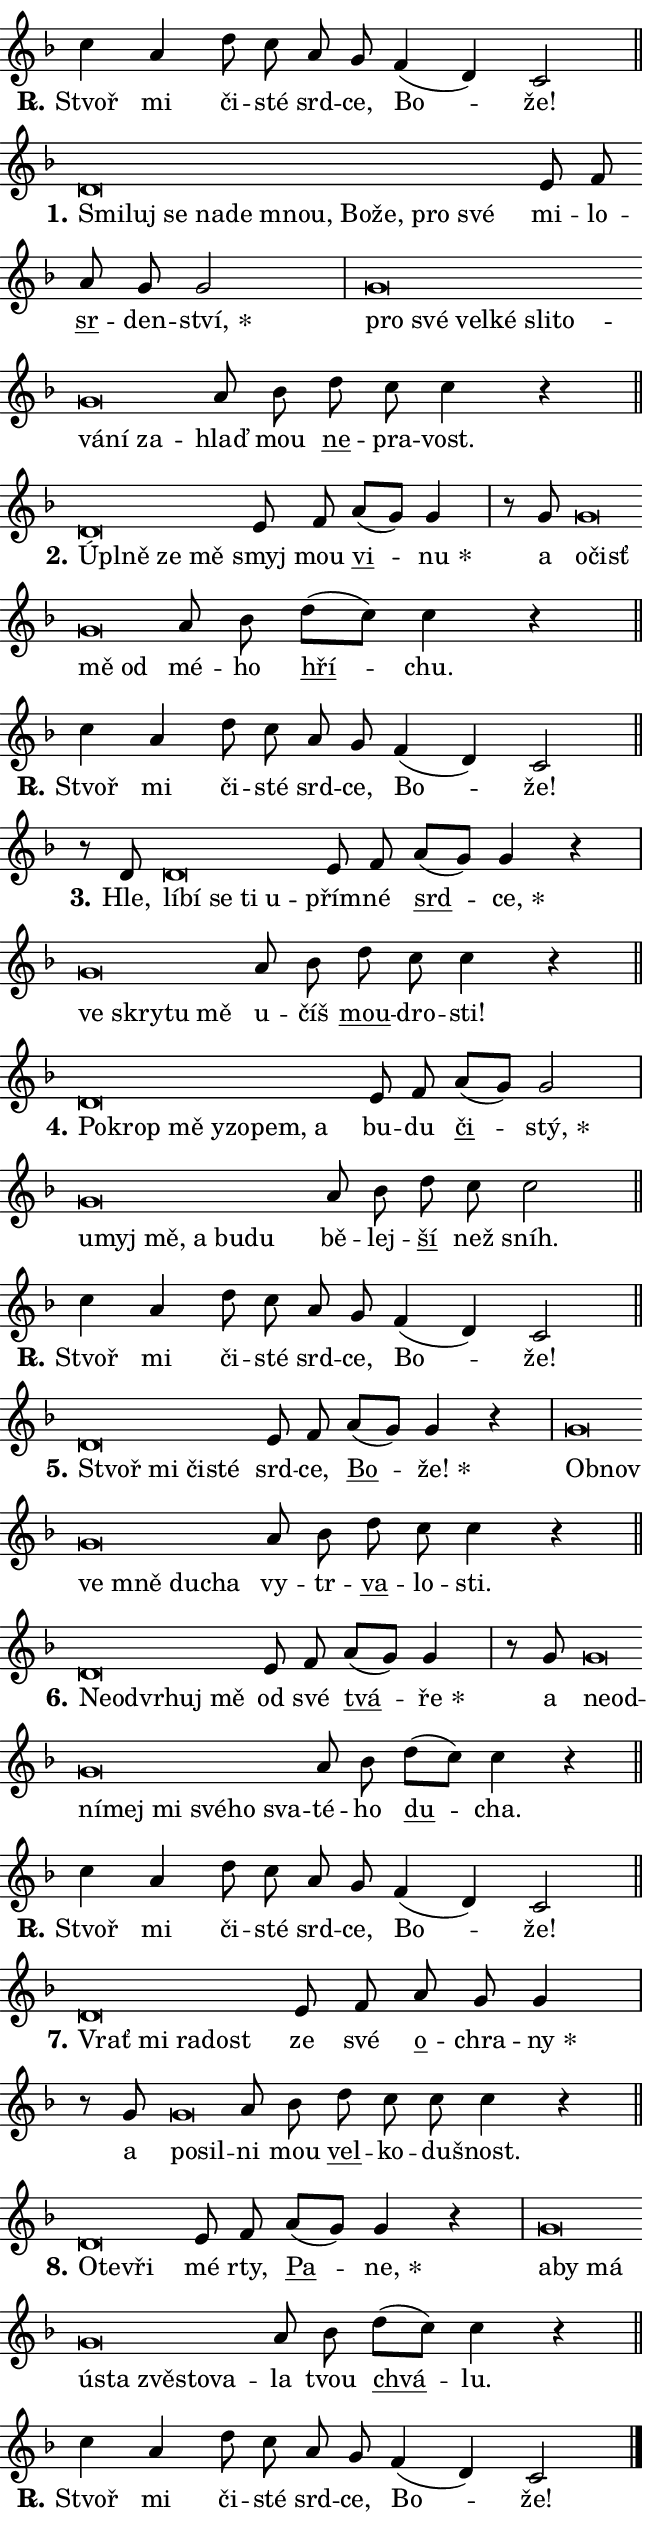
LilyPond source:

\version "2.24.0"
\header { tagline = "" }
\paper {
  indent = 0\cm
  top-margin = 0\cm
  right-margin = 0.13\cm % to fit lyric hyphens
  bottom-margin = 0\cm
  left-margin = 0\cm
  paper-width = 11\cm
  page-breaking = #ly:one-page-breaking
  system-system-spacing.basic-distance = #11
  score-system-spacing.basic-distance = #11
  ragged-last = ##f
}


%% Author: Thomas Morley
%% https://lists.gnu.org/archive/html/lilypond-user/2020-05/msg00002.html
#(define (line-position grob)
"Returns position of @var[grob} in current system:
   @code{'start}, if at first time-step
   @code{'end}, if at last time-step
   @code{'middle} otherwise
"
  (let* ((col (ly:item-get-column grob))
         (ln (ly:grob-object col 'left-neighbor))
         (rn (ly:grob-object col 'right-neighbor))
         (col-to-check-left (if (ly:grob? ln) ln col))
         (col-to-check-right (if (ly:grob? rn) rn col))
         (break-dir-left
           (and
             (ly:grob-property col-to-check-left 'non-musical #f)
             (ly:item-break-dir col-to-check-left)))
         (break-dir-right
           (and
             (ly:grob-property col-to-check-right 'non-musical #f)
             (ly:item-break-dir col-to-check-right))))
        (cond ((eqv? 1 break-dir-left) 'start)
              ((eqv? -1 break-dir-right) 'end)
              (else 'middle))))

#(define (tranparent-at-line-position vctor)
  (lambda (grob)
  "Relying on @code{line-position} select the relevant enry from @var{vctor}.
Used to determine transparency,"
    (case (line-position grob)
      ((end) (not (vector-ref vctor 0)))
      ((middle) (not (vector-ref vctor 1)))
      ((start) (not (vector-ref vctor 2))))))

noteHeadBreakVisibility =
#(define-music-function (break-visibility)(vector?)
"Makes @code{NoteHead}s transparent relying on @var{break-visibility}"
#{
  \override NoteHead.transparent =
    #(tranparent-at-line-position break-visibility)
#})

#(define delete-ledgers-for-transparent-note-heads
  (lambda (grob)
    "Reads whether a @code{NoteHead} is transparent.
If so this @code{NoteHead} is removed from @code{'note-heads} from
@var{grob}, which is supposed to be @code{LedgerLineSpanner}.
As a result ledgers are not printed for this @code{NoteHead}"
    (let* ((nhds-array (ly:grob-object grob 'note-heads))
           (nhds-list
             (if (ly:grob-array? nhds-array)
                 (ly:grob-array->list nhds-array)
                 '()))
           ;; Relies on the transparent-property being done before
           ;; Staff.LedgerLineSpanner.after-line-breaking is executed.
           ;; This is fragile ...
           (to-keep
             (remove
               (lambda (nhd)
                 (ly:grob-property nhd 'transparent #f))
               nhds-list)))
      ;; TODO find a better method to iterate over grob-arrays, similiar
      ;; to filter/remove etc for lists
      ;; For now rebuilt from scratch
      (set! (ly:grob-object grob 'note-heads)  '())
      (for-each
        (lambda (nhd)
          (ly:pointer-group-interface::add-grob grob 'note-heads nhd))
        to-keep))))

squashNotes = {
  \override NoteHead.X-extent = #'(-0.2 . 0.2)
  \override NoteHead.Y-extent = #'(-0.75 . 0)
  \override NoteHead.stencil =
    #(lambda (grob)
       (let ((pos (ly:grob-property grob 'staff-position)))
         (begin
           (if (< pos -7) (display "ERROR: Lower brevis then expected\n") (display ""))
           (if (<= pos -6) ly:text-interface::print ly:note-head::print))))
}
unSquashNotes = {
  \revert NoteHead.X-extent
  \revert NoteHead.Y-extent
  \revert NoteHead.stencil
}

hideNotes = \noteHeadBreakVisibility #begin-of-line-visible
unHideNotes = \noteHeadBreakVisibility #all-visible

% work-around for resetting accidentals
% https://lilypond.org/doc/v2.23/Documentation/notation/displaying-rhythms#unmetered-music
cadenzaMeasure = {
  \cadenzaOff
  \partial 1024 s1024
  \cadenzaOn
}

#(define-markup-command (accent layout props text) (markup?)
  "Underline accented syllable"
  (interpret-markup layout props
    #{\markup \override #'(offset . 4.3) \underline { #text }#}))

responsum = \markup \concat {
  "R" \hspace #-1.05 \path #0.1 #'((moveto 0 0.07) (lineto 0.9 0.8)) \hspace #0.05 "."
}

spaceSize = #0.6828661417322834 % exact space size for TeX Gyre Schola

\layout {
  \context {
    \Staff
    \remove "Time_signature_engraver"
    \override LedgerLineSpanner.after-line-breaking = #delete-ledgers-for-transparent-note-heads
  }
  \context {
    \Lyrics {
      \override LyricSpace.minimum-distance = \spaceSize
      \override LyricText.font-name = #"TeX Gyre Schola"
      \override LyricText.font-size = 1
      \override StanzaNumber.font-name = #"TeX Gyre Schola Bold"
      \override StanzaNumber.font-size = 1
    }
  }
  \context {
    \Score 
    \override NoteHead.text =
      #(lambda (grob) 
        (let ((pos (ly:grob-property grob 'staff-position)))
          #{\markup {
            \combine
              \halign #-0.55 \raise #(if (= pos -6) 0 0.5) \override #'(thickness . 2) \draw-line #'(3.2 . 0)
              \musicglyph "noteheads.sM1"
          }#}))
  }
}

% magnetic-lyrics.ily
%
%   written by
%     Jean Abou Samra <jean@abou-samra.fr>
%     Werner Lemberg <wl@gnu.org>
%
%   adapted by
%     Jiri Hon <jiri.hon@gmail.com>
%
% Version 2022-Apr-15

% https://www.mail-archive.com/lilypond-user@gnu.org/msg149350.html

#(define (Left_hyphen_pointer_engraver context)
   "Collect syllable-hyphen-syllable occurrences in lyrics and store
them in properties.  This engraver only looks to the left.  For
example, if the lyrics input is @code{foo -- bar}, it does the
following.

@itemize @bullet
@item
Set the @code{text} property of the @code{LyricHyphen} grob between
@q{foo} and @q{bar} to @code{foo}.

@item
Set the @code{left-hyphen} property of the @code{LyricText} grob with
text @q{foo} to the @code{LyricHyphen} grob between @q{foo} and
@q{bar}.
@end itemize

Use this auxiliary engraver in combination with the
@code{lyric-@/text::@/apply-@/magnetic-@/offset!} hook."
   (let ((hyphen #f)
         (text #f))
     (make-engraver
      (acknowledgers
       ((lyric-syllable-interface engraver grob source-engraver)
        (set! text grob)))
      (end-acknowledgers
       ((lyric-hyphen-interface engraver grob source-engraver)
        ;(when (not (grob::has-interface grob 'lyric-space-interface))
          (set! hyphen grob)));)
      ((stop-translation-timestep engraver)
       (when (and text hyphen)
         (ly:grob-set-object! text 'left-hyphen hyphen))
       (set! text #f)
       (set! hyphen #f)))))

#(define (lyric-text::apply-magnetic-offset! grob)
   "If the space between two syllables is less than the value in
property @code{LyricText@/.details@/.squash-threshold}, move the right
syllable to the left so that it gets concatenated with the left
syllable.

Use this function as a hook for
@code{LyricText@/.after-@/line-@/breaking} if the
@code{Left_@/hyphen_@/pointer_@/engraver} is active."
   (let ((hyphen (ly:grob-object grob 'left-hyphen #f)))
     (when hyphen
       (let ((left-text (ly:spanner-bound hyphen LEFT)))
         (when (grob::has-interface left-text 'lyric-syllable-interface)
           (let* ((common (ly:grob-common-refpoint grob left-text X))
                  (this-x-ext (ly:grob-extent grob common X))
                  (left-x-ext
                   (begin
                     ;; Trigger magnetism for left-text.
                     (ly:grob-property left-text 'after-line-breaking)
                     (ly:grob-extent left-text common X)))
                  ;; `delta` is the gap width between two syllables.
                  (delta (- (interval-start this-x-ext)
                            (interval-end left-x-ext)))
                  (details (ly:grob-property grob 'details))
                  (threshold (assoc-get 'squash-threshold details 0.2)))
             (when (< delta threshold)
               (let* (;; We have to manipulate the input text so that
                      ;; ligatures crossing syllable boundaries are not
                      ;; disabled.  For languages based on the Latin
                      ;; script this is essentially a beautification.
                      ;; However, for non-Western scripts it can be a
                      ;; necessity.
                      (lt (ly:grob-property left-text 'text))
                      (rt (ly:grob-property grob 'text))
                      (is-space (grob::has-interface hyphen 'lyric-space-interface))
                      (space (if is-space " " ""))
                      (extra-delta (if is-space spaceSize 0))
                      ;; Append new syllable.
                      (ltrt-space (if (and (string? lt) (string? rt))
                                (string-append lt space rt)
                                (make-concat-markup (list lt space rt))))
                      ;; Right-align `ltrt` to the right side.
                      (ltrt-space-markup (grob-interpret-markup
                               grob
                               (make-translate-markup
                                (cons (interval-length this-x-ext) 0)
                                (make-right-align-markup ltrt-space)))))
                 (begin
                   ;; Don't print `left-text`.
                   (ly:grob-set-property! left-text 'stencil #f)
                   ;; Set text and stencil (which holds all collected
                   ;; syllables so far) and shift it to the left.
                   (ly:grob-set-property! grob 'text ltrt-space)
                   (ly:grob-set-property! grob 'stencil ltrt-space-markup)
                   (ly:grob-translate-axis! grob (- (- delta extra-delta)) X))))))))))


#(define (lyric-hyphen::displace-bounds-first grob)
   ;; Make very sure this callback isn't triggered too early.
   (let ((left (ly:spanner-bound grob LEFT))
         (right (ly:spanner-bound grob RIGHT)))
     (ly:grob-property left 'after-line-breaking)
     (ly:grob-property right 'after-line-breaking)
     (ly:lyric-hyphen::print grob)))

squashThreshold = #0.4

\layout {
  \context {
    \Lyrics
    \consists #Left_hyphen_pointer_engraver
    \override LyricText.after-line-breaking =
      #lyric-text::apply-magnetic-offset!
    \override LyricHyphen.stencil = #lyric-hyphen::displace-bounds-first
    \override LyricText.details.squash-threshold = \squashThreshold
    \override LyricHyphen.minimum-distance = 0
    \override LyricHyphen.minimum-length = \squashThreshold
  }
}

squashText = \override LyricText.details.squash-threshold = 9999
unSquashText = \override LyricText.details.squash-threshold = \squashThreshold

leftText = \override LyricText.self-alignment-X = #LEFT
unLeftText = \revert LyricText.self-alignment-X

starOffset = #(lambda (grob) 
                (let ((x_offset (ly:self-alignment-interface::aligned-on-x-parent grob)))
                  (if (= x_offset 0) 0 (+ x_offset 1.2))))

star = #(define-music-function (syllable)(string?)
"Append star separator at the end of a syllable"
#{
  \once \override LyricText.X-offset = #starOffset
  \lyricmode { \markup {
    #syllable
    \override #'((font-name . "TeX Gyre Schola Bold")) \hspace #0.2 \lower #0.65 \larger "*"
  } }
#})

starAccent = #(define-music-function (syllable)(string?)
"Append star separator at the end of a syllable and make accent"
#{
  \once \override LyricText.X-offset = #starOffset
  \lyricmode { \markup {
    \accent #syllable
    \override #'((font-name . "TeX Gyre Schola Bold")) \hspace #0.2 \lower #0.65 \larger "*"
  } }
#})

breath = #(define-music-function (syllable)(string?)
"Append breathing indicator at the end of a syllable"
#{
  \lyricmode { \markup { #syllable "+" } }
#})

optionalBreath = #(define-music-function (syllable)(string?)
"Append optional breathing indicator at the end of a syllable"
#{
  \lyricmode { \markup { #syllable "(+)" } }
#})


\score {
    <<
        \new Voice = "melody" { \cadenzaOn \key f \major \relative { c''4 a d8 c a g \bar "" f4( d) c2 \cadenzaMeasure \bar "||" \break } }
        \new Lyrics \lyricsto "melody" { \lyricmode { \set stanza = \responsum
Stvoř mi či -- sté srd -- ce, Bo -- že! } }
    >>
    \layout {}
}

\score {
    <<
        \new Voice = "melody" { \cadenzaOn \key f \major \relative { \squashNotes d'\breve*1/16 \hideNotes \breve*1/16 \bar "" \breve*1/16 \bar "" \breve*1/16 \bar "" \breve*1/16 \bar "" \breve*1/16 \bar "" \breve*1/16 \bar "" \breve*1/16 \bar "" \breve*1/16 \breve*1/16 \bar "" \unHideNotes \unSquashNotes e8 f \bar "" a g g2 \cadenzaMeasure \bar "|" \squashNotes g\breve*1/16 \hideNotes \breve*1/16 \bar "" \breve*1/16 \bar "" \breve*1/16 \bar "" \breve*1/16 \bar "" \breve*1/16 \bar "" \breve*1/16 \bar "" \breve*1/16 \breve*1/16 \bar "" \unHideNotes \unSquashNotes a8 bes \bar "" d c c4 r \cadenzaMeasure \bar "||" \break } }
        \new Lyrics \lyricsto "melody" { \lyricmode { \set stanza = "1."
\leftText Smi -- \squashText luj se na -- de mnou, Bo -- že, pro své \unLeftText \unSquashText mi -- lo -- \markup \accent sr -- den -- \star ství, \leftText pro \squashText své vel -- ké sli -- to -- vá -- ní za -- \unLeftText \unSquashText hlaď mou \markup \accent ne -- pra -- vost. } }
    >>
    \layout {}
}

\score {
    <<
        \new Voice = "melody" { \cadenzaOn \key f \major \relative { \squashNotes d'\breve*1/16 \hideNotes \breve*1/16 \bar "" \breve*1/16 \breve*1/16 \bar "" \unHideNotes \unSquashNotes e8 f \bar "" a[( g)] g4 \cadenzaMeasure \bar "|" r8 g8 \squashNotes g\breve*1/16 \hideNotes \breve*1/16 \bar "" \breve*1/16 \breve*1/16 \bar "" \unHideNotes \unSquashNotes a8 bes \bar "" d[( c)] c4 r \cadenzaMeasure \bar "||" \break } }
        \new Lyrics \lyricsto "melody" { \lyricmode { \set stanza = "2."
\leftText Úpl -- \squashText ně ze mě \unLeftText \unSquashText smyj mou \markup \accent vi -- \star nu a \leftText o -- \squashText čisť mě od \unLeftText \unSquashText mé -- ho \markup \accent hří -- chu. } }
    >>
    \layout {}
}

\score {
    <<
        \new Voice = "melody" { \cadenzaOn \key f \major \relative { c''4 a d8 c a g \bar "" f4( d) c2 \cadenzaMeasure \bar "||" \break } }
        \new Lyrics \lyricsto "melody" { \lyricmode { \set stanza = \responsum
Stvoř mi či -- sté srd -- ce, Bo -- že! } }
    >>
    \layout {}
}

\score {
    <<
        \new Voice = "melody" { \cadenzaOn \key f \major \relative { r8 d'8 \squashNotes d\breve*1/16 \hideNotes \breve*1/16 \bar "" \breve*1/16 \bar "" \breve*1/16 \breve*1/16 \bar "" \unHideNotes \unSquashNotes e8 f \bar "" a[( g)] g4 r \cadenzaMeasure \bar "|" \squashNotes g\breve*1/16 \hideNotes \breve*1/16 \bar "" \breve*1/16 \breve*1/16 \bar "" \unHideNotes \unSquashNotes a8 bes \bar "" d c c4 r \cadenzaMeasure \bar "||" \break } }
        \new Lyrics \lyricsto "melody" { \lyricmode { \set stanza = "3."
Hle, \leftText lí -- \squashText bí se ti u -- \unLeftText \unSquashText přím -- né \markup \accent srd -- \star ce, \leftText ve \squashText skry -- tu mě \unLeftText \unSquashText u -- číš \markup \accent mou -- dro -- sti! } }
    >>
    \layout {}
}

\score {
    <<
        \new Voice = "melody" { \cadenzaOn \key f \major \relative { \squashNotes d'\breve*1/16 \hideNotes \breve*1/16 \bar "" \breve*1/16 \bar "" \breve*1/16 \bar "" \breve*1/16 \bar "" \breve*1/16 \breve*1/16 \bar "" \unHideNotes \unSquashNotes e8 f \bar "" a[( g)] g2 \cadenzaMeasure \bar "|" \squashNotes g\breve*1/16 \hideNotes \breve*1/16 \bar "" \breve*1/16 \bar "" \breve*1/16 \bar "" \breve*1/16 \breve*1/16 \bar "" \unHideNotes \unSquashNotes a8 bes \bar "" d c c2 \cadenzaMeasure \bar "||" \break } }
        \new Lyrics \lyricsto "melody" { \lyricmode { \set stanza = "4."
\leftText Po -- \squashText krop mě y -- zo -- pem, a \unLeftText \unSquashText bu -- du \markup \accent či -- \star stý, \leftText u -- \squashText myj mě, a bu -- du \unLeftText \unSquashText bě -- lej -- \markup \accent ší než sníh. } }
    >>
    \layout {}
}

\score {
    <<
        \new Voice = "melody" { \cadenzaOn \key f \major \relative { c''4 a d8 c a g \bar "" f4( d) c2 \cadenzaMeasure \bar "||" \break } }
        \new Lyrics \lyricsto "melody" { \lyricmode { \set stanza = \responsum
Stvoř mi či -- sté srd -- ce, Bo -- že! } }
    >>
    \layout {}
}

\score {
    <<
        \new Voice = "melody" { \cadenzaOn \key f \major \relative { \squashNotes d'\breve*1/16 \hideNotes \breve*1/16 \bar "" \breve*1/16 \breve*1/16 \bar "" \unHideNotes \unSquashNotes e8 f \bar "" a[( g)] g4 r \cadenzaMeasure \bar "|" \squashNotes g\breve*1/16 \hideNotes \breve*1/16 \bar "" \breve*1/16 \bar "" \breve*1/16 \bar "" \breve*1/16 \breve*1/16 \bar "" \unHideNotes \unSquashNotes a8 bes \bar "" d c c4 r \cadenzaMeasure \bar "||" \break } }
        \new Lyrics \lyricsto "melody" { \lyricmode { \set stanza = "5."
\leftText Stvoř \squashText mi či -- sté \unLeftText \unSquashText srd -- ce, \markup \accent Bo -- \star že! \leftText Ob -- \squashText nov ve mně du -- cha \unLeftText \unSquashText vy -- tr -- \markup \accent va -- lo -- sti. } }
    >>
    \layout {}
}

\score {
    <<
        \new Voice = "melody" { \cadenzaOn \key f \major \relative { \squashNotes d'\breve*1/16 \hideNotes \breve*1/16 \bar "" \breve*1/16 \bar "" \breve*1/16 \breve*1/16 \bar "" \unHideNotes \unSquashNotes e8 f \bar "" a[( g)] g4 \cadenzaMeasure \bar "|" r8 g8 \squashNotes g\breve*1/16 \hideNotes \breve*1/16 \bar "" \breve*1/16 \bar "" \breve*1/16 \bar "" \breve*1/16 \bar "" \breve*1/16 \bar "" \breve*1/16 \breve*1/16 \bar "" \unHideNotes \unSquashNotes a8 bes \bar "" d[( c)] c4 r \cadenzaMeasure \bar "||" \break } }
        \new Lyrics \lyricsto "melody" { \lyricmode { \set stanza = "6."
\leftText Ne -- \squashText od -- vr -- huj mě \unLeftText \unSquashText od své \markup \accent tvá -- \star ře a \leftText ne -- \squashText od -- ní -- mej mi své -- ho sva -- \unLeftText \unSquashText té -- ho \markup \accent du -- cha. } }
    >>
    \layout {}
}

\score {
    <<
        \new Voice = "melody" { \cadenzaOn \key f \major \relative { c''4 a d8 c a g \bar "" f4( d) c2 \cadenzaMeasure \bar "||" \break } }
        \new Lyrics \lyricsto "melody" { \lyricmode { \set stanza = \responsum
Stvoř mi či -- sté srd -- ce, Bo -- že! } }
    >>
    \layout {}
}

\score {
    <<
        \new Voice = "melody" { \cadenzaOn \key f \major \relative { \squashNotes d'\breve*1/16 \hideNotes \breve*1/16 \bar "" \breve*1/16 \breve*1/16 \bar "" \unHideNotes \unSquashNotes e8 f \bar "" a g g4 \cadenzaMeasure \bar "|" r8 g8 \squashNotes g\breve*1/16 \hideNotes \breve*1/16 \bar "" \unHideNotes \unSquashNotes a8 bes \bar "" d c c c4 r \cadenzaMeasure \bar "||" \break } }
        \new Lyrics \lyricsto "melody" { \lyricmode { \set stanza = "7."
\leftText Vrať \squashText mi ra -- dost \unLeftText \unSquashText ze své \markup \accent o -- chra -- \star ny a \leftText po -- \squashText sil -- \unLeftText \unSquashText ni mou \markup \accent vel -- ko -- du -- šnost. } }
    >>
    \layout {}
}

\score {
    <<
        \new Voice = "melody" { \cadenzaOn \key f \major \relative { \squashNotes d'\breve*1/16 \hideNotes \breve*1/16 \breve*1/16 \bar "" \unHideNotes \unSquashNotes e8 f \bar "" a[( g)] g4 r \cadenzaMeasure \bar "|" \squashNotes g\breve*1/16 \hideNotes \breve*1/16 \bar "" \breve*1/16 \bar "" \breve*1/16 \bar "" \breve*1/16 \bar "" \breve*1/16 \bar "" \breve*1/16 \breve*1/16 \bar "" \unHideNotes \unSquashNotes a8 bes \bar "" d[( c)] c4 r \cadenzaMeasure \bar "||" \break } }
        \new Lyrics \lyricsto "melody" { \lyricmode { \set stanza = "8."
\leftText O -- \squashText te -- vři \unLeftText \unSquashText mé rty, \markup \accent Pa -- \star ne, \leftText a -- \squashText by má ú -- sta zvě -- sto -- va -- \unLeftText \unSquashText la tvou \markup \accent chvá -- lu. } }
    >>
    \layout {}
}

\score {
    <<
        \new Voice = "melody" { \cadenzaOn \key f \major \relative { c''4 a d8 c a g \bar "" f4( d) c2 \cadenzaMeasure \bar "||" \break } \bar "|." }
        \new Lyrics \lyricsto "melody" { \lyricmode { \set stanza = \responsum
Stvoř mi či -- sté srd -- ce, Bo -- že! } }
    >>
    \layout {}
}
